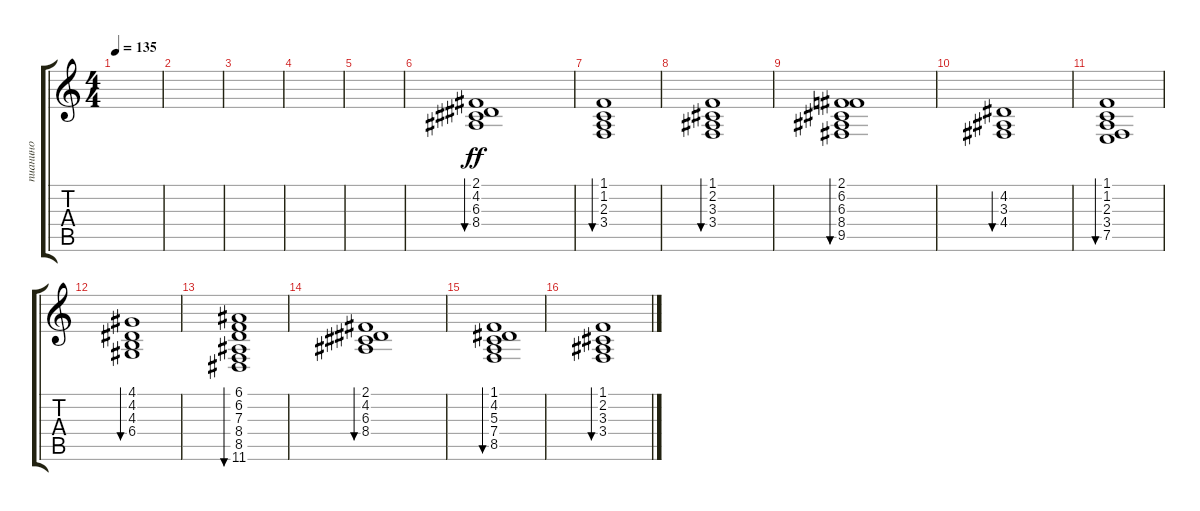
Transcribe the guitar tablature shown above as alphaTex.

\track ("пианино" "пианино") {instrument electricpiano2}
\staff {score tabs}
\tuning (E4 B3 G3 D3 A2 E2) {hide}
\ts (4 4)
\tempo 135
\clef g2
\ks c
|
|
|
|
|
(2.1 4.2 6.3 8.4).1{bu 60 dy ff} |
(1.1 1.2 2.3 3.4).1{bu 60} |
(1.1 2.2 3.3 3.4).1{bu 60} |
(2.1 6.2 6.3 8.4 9.5).1{bu 60} |
(4.2 3.3 4.4).1{bu 60} |
(1.1 1.2 2.3 3.4 7.5).1{bu 60} |
(4.1 4.2 4.3 6.4).1{bu 60} |
(6.1 6.2 7.3 8.4 8.5 11.6).1{bu 60} |
(2.1 4.2 6.3 8.4).1{bu 60} |
(1.1 4.2 5.3 7.4 8.5).1{bu 60} |
(1.1 2.2 3.3 3.4).1{bu 60}
